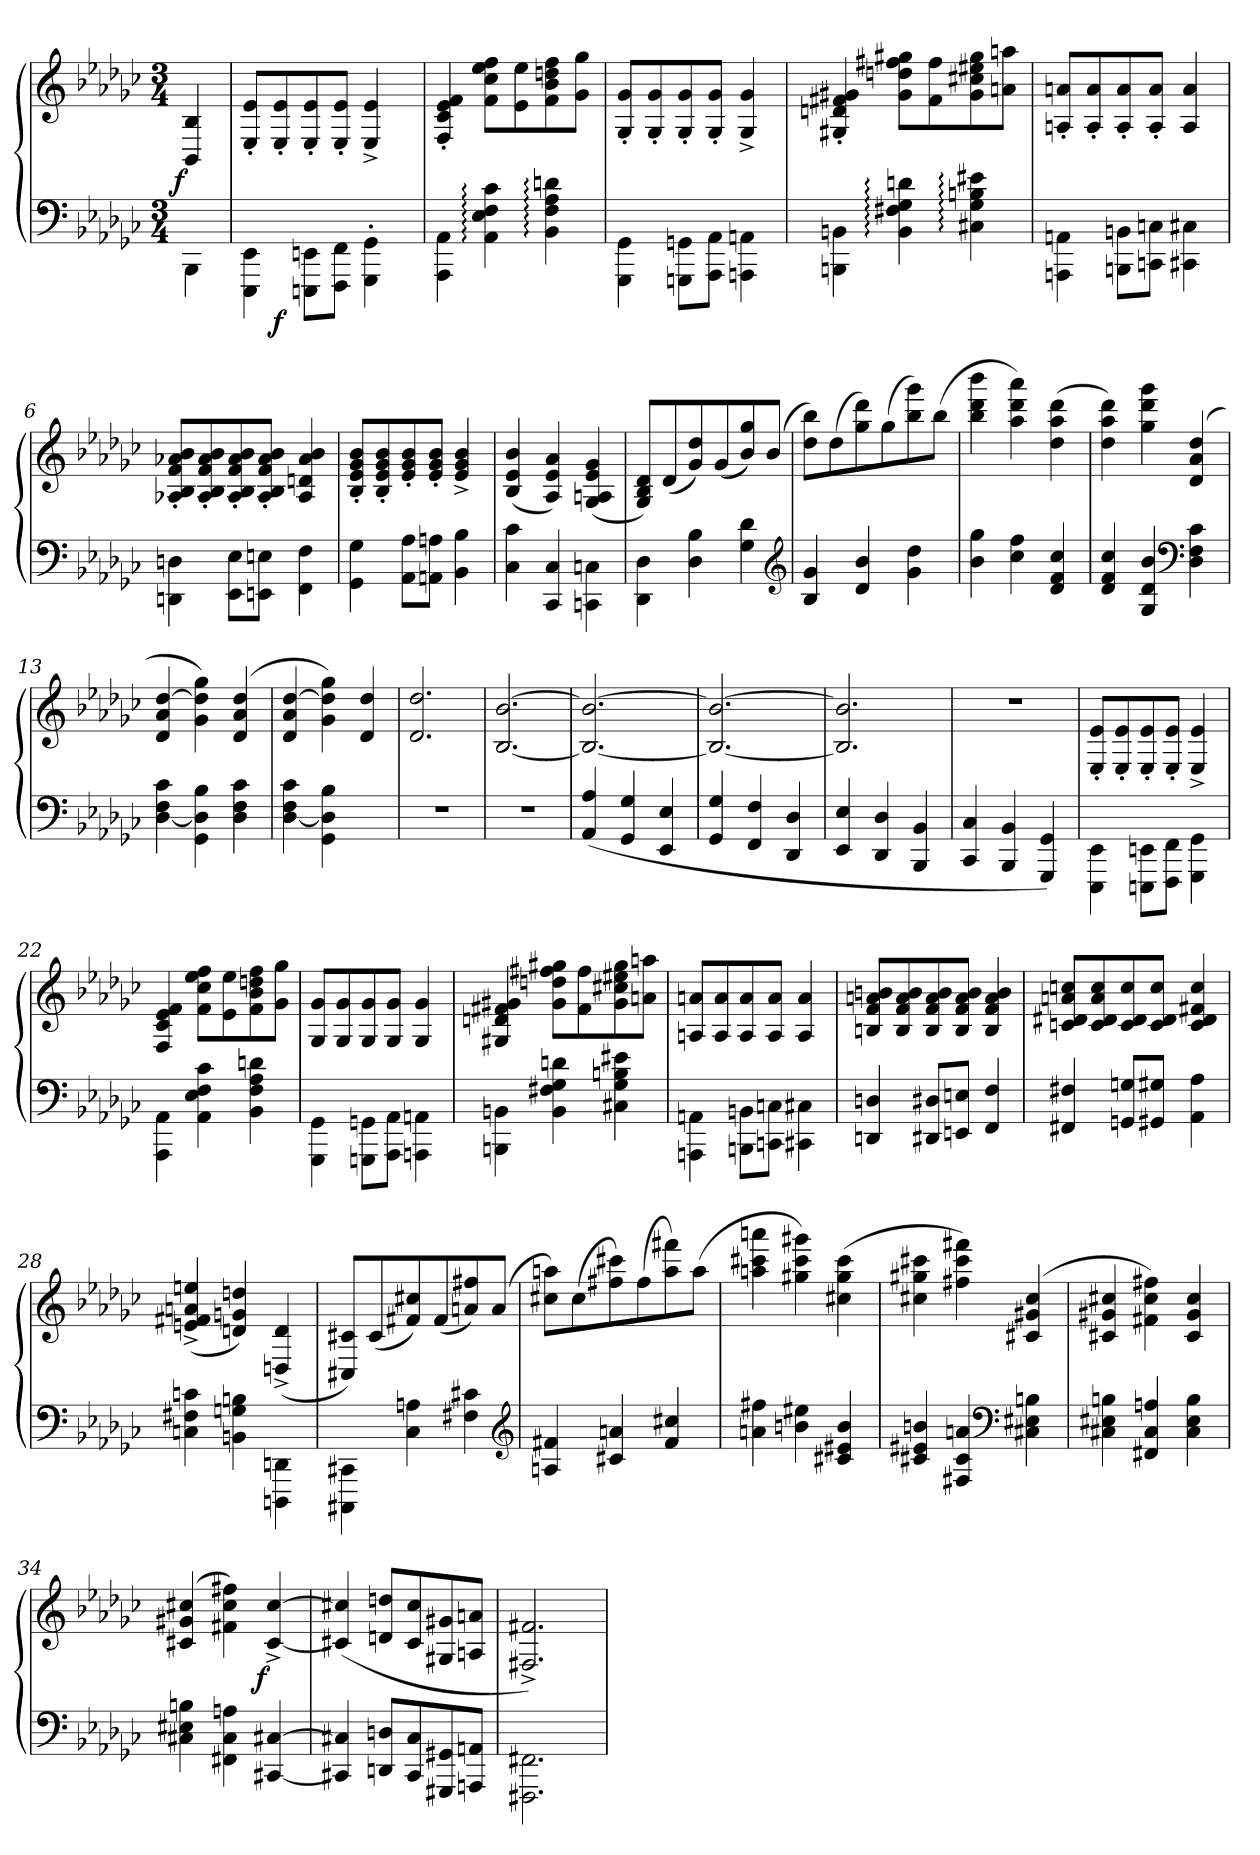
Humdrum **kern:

**kern	**kern	**dynam
*part1	*part1	*part1
*staff2	*staff1	*staff1/2
*clefF4	*clefG2	*
*k[b-e-a-d-g-c-]	*k[b-e-a-d-g-c-]	*
*e-:	*e-:	*
*M3/4	*M3/4	*
=	=	=
!	!	!LO:DY:rj
4BBB-\	4B-/ 4BB-/	f
=1	=1	=1
*^	*	*
4EE-\ 4EEE-\	8ryy	8e-'>/ 8E-'>/L	.
!	!	!	!LO:DY:b=2
.	2ryy	8e-'>/ 8E-'>/	f
8EEn\ 8EEEn\L	.	8e-'>/ 8E-'>/	.
8FF\ 8FFF\J	.	8e-'>/ 8E-'>/J	.
4GG-'>\ 4GGG-'>\	.	4e-^>/ 4E-^>/	.
.	8ryy	.	.
*v	*v	*	*
=2	=2	=2
4AA-\ 4AAA-\	4f'>/ 4e-'>/ 4c-'>/ 4F'>/	.
4c-: 4F: 4E-: 4AA-:	8ff 8ee- 8cc- 8fL	.
.	8ee- 8e-	.
4dn: 4A-: 4F: 4BB-:	8ff 8ddn 8b- 8f	.
.	8gg- 8g-J	.
=3	=3	=3
4GG-\ 4GGG-\	8g-'>/ 8G-'>/L	.
.	8g-'>/ 8G-'>/	.
8GGn\ 8GGGn\L	8g-'>/ 8G-'>/	.
8AA-\ 8AAA-\J	8g-'>/ 8G-'>/J	.
4AAn\ 4AAAn\	4g-^>/ 4G-^>/	.
=4	=4	=4
4BBn\ 4BBBn\	4g#X'> 4f#X'> 4dn'> 4G#X'>	.
4dn: 4G-: 4F#X: 4BB:	8gg#X 8ff#X 8ddn 8g#L	.
.	8ff# 8f#	.
4e#X: 4Bn: 4G-: 4C#X:	8gg# 8ee#X 8cc#X 8g#	.
.	8aa 8aJ	.
=5	=5	=5
4AAn\ 4AAAn\	8an'>/ 8An'>/L	.
.	8a'>/ 8A'>/	.
8BBn\ 8BBBn\L	8a'>/ 8A'>/	.
8Cn\ 8CCn\J	8a'>/ 8A'>/J	.
4C#X\ 4CC#X\	4a/ 4A/	.
=6	=6	=6
4Dn\ 4DDn\	8b-'>/ 8a-X'>/ 8f'>/ 8B-'>/ 8A-X'>/L	.
.	8b-'>/ 8a-'>/ 8f'>/ 8B-'>/ 8A-'>/	.
8E-\ 8EE-\L	8b-'>/ 8a-'>/ 8f'>/ 8B-'>/ 8A-'>/	.
8En\ 8EEn\J	8b-'>/ 8a-'>/ 8f'>/ 8B-'>/ 8A-'>/J	.
4F\ 4FF\	4b-/ 4a-/ 4dn/ 4A-/	.
=7	=7	=7
4G-\ 4GG-\	8b-'> 8g-'> 8e-'> 8B-'>L	.
.	8b-'> 8g-'> 8e-'> 8B-'>	.
8A- 8AA-L	8b-'> 8g-'> 8e-'>	.
8An 8AAnJ	8b-'> 8g-'> 8e-'>J	.
4B- 4BB-	4b-^> 4g-^> 4e-^>	.
=8	=8	=8
4c- 4C-	(>4b- 4e- 4B-	.
4C-/ 4CC-/	4a- 4e- 4A-)	.
4Cn\ 4CCn\	(>4g-/ 4e-/ 4An/ 4G-/	.
=9	=9	=9
4D-\ 4DD-\	8d-/ 8B-/ 8G-/L)	.
.	(<8d-	.
4B- 4D-	8dd- 8g-)	.
.	(<8g-	.
4d- 4G-	8gg- 8b-)	.
.	(>8b-J	.
*clefG2	*	*
=10	=10	=10
4g-/ 4B-/	8bb- 8dd-L)	.
.	(>8dd-	.
4b-/ 4d-/	8ddd- 8gg-)	.
.	(>8gg-	.
4dd-\ 4g-\	8ggg- 8bb-)	.
.	(>8bb-J	.
=11	=11	=11
4gg- 4b-	4bbb- 4ddd- 4bb-	.
4ff 4cc-	4aaa- 4ddd- 4aa-)	.
4cc- 4f 4d-	(>4ddd-\ 4aa-\ 4dd-\	.
=12	=12	=12
4cc- 4f 4d-	4ddd-\ 4aa-\ 4dd-\)	.
4b- 4d- 4G-	4ggg- 4ddd- 4gg-	.
*clefF4	*	*
4c- 4F 4D-	(>4dd-/ 4a-/ 4d-/	.
=13	=13	=13
4c- 4F [4D-	[4dd-/ 4a-/ 4d-/	.
4B- 4D-] 4GG-	4gg- 4dd-] 4g-)	.
4c- 4F 4D-	(>4dd-/ 4a-/ 4d-/	.
=14	=14	=14
4c- 4F [4D-	[4dd-/ 4a-/ 4d-/	.
4B- 4D-] 4GG-	4gg-\ 4dd-]\ 4g-\)	.
4ryy	4dd-/ 4d-/	.
=15	=15	=15
2.rF	2.dd- 2.d-	.
=16	=16	=16
2.rF	[2.b- [2.B-	.
=17	=17	=17
(>4A-/ 4AA-/	2.b-_ 2.B-_	.
4G-/ 4GG-/	.	.
4E-/ 4EE-/	.	.
=18	=18	=18
4G-/ 4GG-/	2.b-_ 2.B-_	.
4F/ 4FF/	.	.
4D-/ 4DD-/	.	.
=19	=19	=19
4E-/ 4EE-/	2.b-] 2.B-]	.
4D-/ 4DD-/	.	.
4BB-/ 4BBB-/	.	.
=20	=20	=20
4C-/ 4CC-/	2.rdd	.
4BB-/ 4BBB-/	.	.
4GG-/ 4GGG-/)	.	.
=21	=21	=21
4EE-\ 4EEE-\	8e-'>/ 8E-'>/L	.
.	8e-'>/ 8E-'>/	.
8EEn\ 8EEEn\L	8e-'>/ 8E-'>/	.
8FF\ 8FFF\J	8e-'>/ 8E-'>/J	.
4GG-\ 4GGG-\	4e-^>/ 4E-^>/	.
=22	=22	=22
4AA-\ 4AAA-\	4f/ 4e-/ 4c-/ 4F/	.
4c- 4F 4E- 4AA-	8ff 8ee- 8cc- 8fL	.
.	8ee- 8e-	.
4dn 4A- 4F 4BB-	8ff 8ddn 8b- 8f	.
.	8gg- 8g-J	.
=23	=23	=23
4GG-\ 4GGG-\	8g-/ 8G-/L	.
.	8g-/ 8G-/	.
8GGn\ 8GGGn\L	8g-/ 8G-/	.
8AA-\ 8AAA-\J	8g-/ 8G-/J	.
4AAn\ 4AAAn\	4g-/ 4G-/	.
=24	=24	=24
4BBn\ 4BBBn\	4g#X 4f#X 4dn 4G#X	.
4dn 4G- 4F#X 4BB	8gg#X 8ff#X 8ddn 8g#L	.
.	8ff# 8f#	.
4e#X 4Bn 4G- 4C#X	8gg# 8ee#X 8cc#X 8g#	.
.	8aan 8anJ	.
=25	=25	=25
4AAn\ 4AAAn\	8an/ 8An/L	.
.	8a/ 8A/	.
8BBn\ 8BBBn\L	8a/ 8A/	.
8C\ 8CC\J	8a/ 8A/J	.
4C#X\ 4CC#X\	4a/ 4A/	.
=26	=26	=26
4Dn 4DDn	8bn 8an 8f 8BnL	.
.	8b 8a 8f 8B	.
8D#X 8DD#XL	8b 8a 8f 8B	.
8En 8EEnJ	8b 8a 8f 8BJ	.
4F 4FF	4b 4a 4f 4B	.
=27	=27	=27
4F#X/ 4FF#X/	8ccn 8an 8d#X 8cnL	.
.	8cc 8a 8d# 8c	.
8Gn/ 8GGn/L	8cc 8d# 8c	.
8G#X 8GG#XJ	8cc 8d# 8cJ	.
4A- 4AA-	4cc 4f#X 4d# 4c	.
=28	=28	=28
4cn 4F#X 4Cn	(>4een^< 4an^< 4f#X^< 4en^<	.
4Bn 4Gn 4BBn	4ddn 4gn 4dn)	.
4DDn\ 4DDDn\	(<4d^</ 4Dn^</	.
=29	=29	=29
4CC#X\ 4CCC#X\	8c#X 8C#XL)	.
.	(<8c#	.
4An 4C-	8cc# 8f#X)	.
.	(<8f#	.
4c#X 4F#X	8ff#X 8an)	.
.	(>8aJ	.
*clefG2	*	*
=30	=30	=30
4f#X 4An	8aan 8cc#XL)	.
.	(>8cc#	.
4an 4c#X	8ccc# 8ff#X)	.
.	(>8ff#	.
4cc#X 4f#	8fff#X 8aa)	.
.	(>8aaJ	.
=31	=31	=31
4ff#X 4an	4aaan 4ccc#X 4aan	.
4ee#X 4bn	4ggg#X 4ccc# 4gg#X)	.
4b/ 4e#X/ 4c#X/	(>4ccc# 4gg# 4cc#X	.
=32	=32	=32
4bn/ 4e#X/ 4c#X/	4ccc#X 4gg#X 4cc#X	.
4an/ 4c#/ 4F#X/	4fff#X 4ccc# 4ff#X)	.
*clefF4	*	*
4Bn 4E#X 4C#X	(>4cc# 4g#X 4c#	.
=33	=33	=33
4Bn 4E#X 4C#X	4cc#X 4g#X 4c#X	.
4An/ 4C#/ 4FF#X/	4ff#X\ 4cc#\ 4f#X\)	.
4B 4E# 4C#	4cc# 4g# 4c#	.
=34	=34	=34
4Bn 4E#X 4C#X	(>4cc#X 4g#X 4c#X	.
4An\ 4C#\ 4FF#X\	4ff#X\ 4cc#\ 4f#X\)	.
!	!	!LO:DY:rj
[4C#X [4CC#X	[4cc#^> [4c#^>	f
=35	=35	=35
4C#X] 4CC#X]	(>4cc#X] 4c#X]	.
8Dn 8DDnL	8ddn 8dnL	.
8C# 8CC#	8cc# 8c#	.
8GG#X 8GGG#X	8g#X 8G#X	.
8AAn 8AAAnJ	8an 8AnJ	.
=36	=36	=36
2.FF#X\ 2.FFF#X\	2.f#X^> 2.F#X^>)	.
=	=	=
*-	*-	*-
